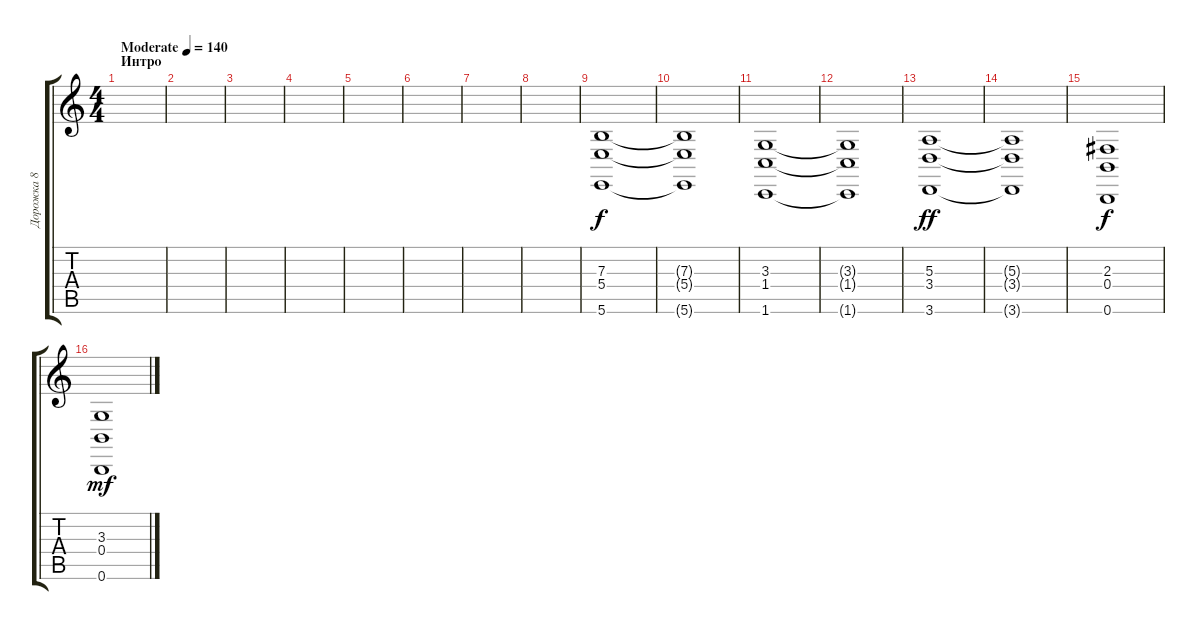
\track ("Дорожка 8" "Дорожка 8") {instrument choiraahs}
\staff {score tabs}
\tuning (Db4 Ab3 E3 B2 Gb2 B1) {hide}
\ts (4 4)
\section ("" "Интро")
\tempo (140 "Moderate")
\clef g2
\ks c
|
|
|
|
|
|
|
|
(7.3 5.4 5.6).1 |
(7.3{t} 5.4{t} 5.6{t}).1 |
(3.3 1.4 1.6).1{dy f} |
(3.3{t} 1.4{t} 1.6{t}).1 |
(5.3 3.4 3.6).1{dy ff} |
(5.3{t} 3.4{t} 3.6{t}).1 |
(2.3 0.4 0.6).1{dy f} |
(3.3 0.4 0.6).1{dy mf}
